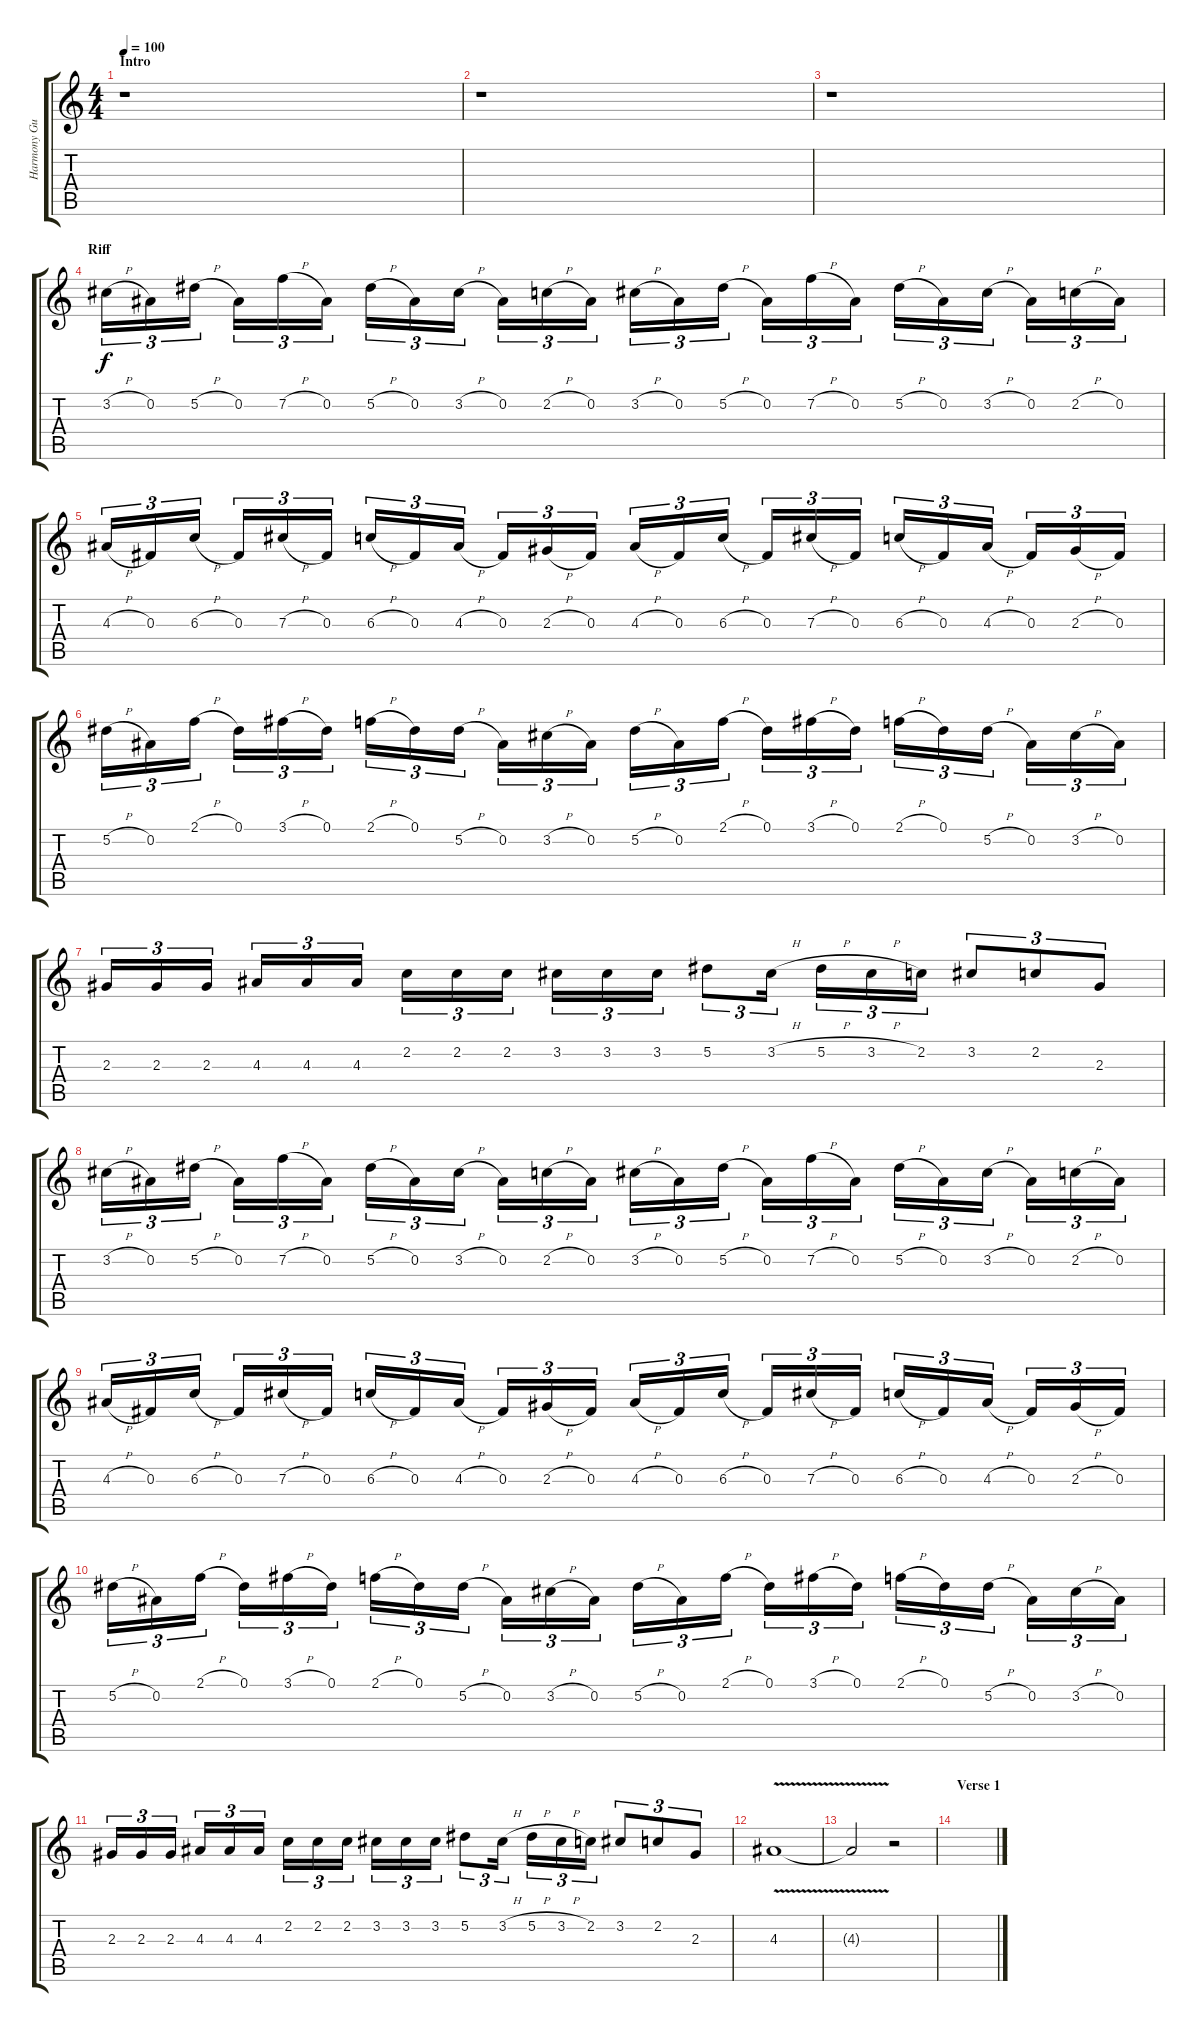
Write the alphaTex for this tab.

\track ("Harmony Guitar" "Harmony Gu") {instrument distortionguitar}
\staff {score tabs}
\tuning (Eb4 Bb3 Gb3 Db3 Ab2 Eb2) {hide}
\ts (4 4)
\section ("" "Intro")
\tempo 100
\clef g2
\ks c
r.1{dy f instrument distortionguitar} |
r.1 |
r.1 |
\section ("" "Riff")
3.2{h}.16{tu (3 2)} 0.2.16{tu (3 2)} 5.2{h}.16{tu (3 2)} 0.2.16{tu (3 2)} 7.2{h}.16{tu (3 2)} 0.2.16{tu (3 2)} 5.2{h}.16{tu (3 2)} 0.2.16{tu (3 2)} 3.2{h}.16{tu (3 2)} 0.2.16{tu (3 2)} 2.2{h}.16{tu (3 2)} 0.2.16{tu (3 2)} 3.2{h}.16{tu (3 2)} 0.2.16{tu (3 2)} 5.2{h}.16{tu (3 2)} 0.2.16{tu (3 2)} 7.2{h}.16{tu (3 2)} 0.2.16{tu (3 2)} 5.2{h}.16{tu (3 2)} 0.2.16{tu (3 2)} 3.2{h}.16{tu (3 2)} 0.2.16{tu (3 2)} 2.2{h}.16{tu (3 2)} 0.2.16{tu (3 2)} |
4.3{h}.16{tu (3 2)} 0.3.16{tu (3 2)} 6.3{h}.16{tu (3 2)} 0.3.16{tu (3 2)} 7.3{h}.16{tu (3 2)} 0.3.16{tu (3 2)} 6.3{h}.16{tu (3 2)} 0.3.16{tu (3 2)} 4.3{h}.16{tu (3 2)} 0.3.16{tu (3 2)} 2.3{h}.16{tu (3 2)} 0.3.16{tu (3 2)} 4.3{h}.16{tu (3 2)} 0.3.16{tu (3 2)} 6.3{h}.16{tu (3 2)} 0.3.16{tu (3 2)} 7.3{h}.16{tu (3 2)} 0.3.16{tu (3 2)} 6.3{h}.16{tu (3 2)} 0.3.16{tu (3 2)} 4.3{h}.16{tu (3 2)} 0.3.16{tu (3 2)} 2.3{h}.16{tu (3 2)} 0.3.16{tu (3 2)} |
5.2{h}.16{tu (3 2)} 0.2.16{tu (3 2)} 2.1{h}.16{tu (3 2)} 0.1.16{tu (3 2)} 3.1{h}.16{tu (3 2)} 0.1.16{tu (3 2)} 2.1{h}.16{tu (3 2)} 0.1.16{tu (3 2)} 5.2{h}.16{tu (3 2)} 0.2.16{tu (3 2)} 3.2{h}.16{tu (3 2)} 0.2.16{tu (3 2)} 5.2{h}.16{tu (3 2)} 0.2.16{tu (3 2)} 2.1{h}.16{tu (3 2)} 0.1.16{tu (3 2)} 3.1{h}.16{tu (3 2)} 0.1.16{tu (3 2)} 2.1{h}.16{tu (3 2)} 0.1.16{tu (3 2)} 5.2{h}.16{tu (3 2)} 0.2.16{tu (3 2)} 3.2{h}.16{tu (3 2)} 0.2.16{tu (3 2)} |
2.3.16{tu (3 2)} 2.3.16{tu (3 2)} 2.3.16{tu (3 2)} 4.3.16{tu (3 2)} 4.3.16{tu (3 2)} 4.3.16{tu (3 2)} 2.2.16{tu (3 2)} 2.2.16{tu (3 2)} 2.2.16{tu (3 2)} 3.2.16{tu (3 2)} 3.2.16{tu (3 2)} 3.2.16{tu (3 2)} 5.2.8{tu (3 2)} 3.2{h}.16{tu (3 2)} 5.2{h}.16{tu (3 2)} 3.2{h}.16{tu (3 2)} 2.2.16{tu (3 2)} 3.2.8{tu (3 2)} 2.2.8{tu (3 2)} 2.3.8{tu (3 2)} |
3.2{h}.16{tu (3 2)} 0.2.16{tu (3 2)} 5.2{h}.16{tu (3 2)} 0.2.16{tu (3 2)} 7.2{h}.16{tu (3 2)} 0.2.16{tu (3 2)} 5.2{h}.16{tu (3 2)} 0.2.16{tu (3 2)} 3.2{h}.16{tu (3 2)} 0.2.16{tu (3 2)} 2.2{h}.16{tu (3 2)} 0.2.16{tu (3 2)} 3.2{h}.16{tu (3 2)} 0.2.16{tu (3 2)} 5.2{h}.16{tu (3 2)} 0.2.16{tu (3 2)} 7.2{h}.16{tu (3 2)} 0.2.16{tu (3 2)} 5.2{h}.16{tu (3 2)} 0.2.16{tu (3 2)} 3.2{h}.16{tu (3 2)} 0.2.16{tu (3 2)} 2.2{h}.16{tu (3 2)} 0.2.16{tu (3 2)} |
4.3{h}.16{tu (3 2)} 0.3.16{tu (3 2)} 6.3{h}.16{tu (3 2)} 0.3.16{tu (3 2)} 7.3{h}.16{tu (3 2)} 0.3.16{tu (3 2)} 6.3{h}.16{tu (3 2)} 0.3.16{tu (3 2)} 4.3{h}.16{tu (3 2)} 0.3.16{tu (3 2)} 2.3{h}.16{tu (3 2)} 0.3.16{tu (3 2)} 4.3{h}.16{tu (3 2)} 0.3.16{tu (3 2)} 6.3{h}.16{tu (3 2)} 0.3.16{tu (3 2)} 7.3{h}.16{tu (3 2)} 0.3.16{tu (3 2)} 6.3{h}.16{tu (3 2)} 0.3.16{tu (3 2)} 4.3{h}.16{tu (3 2)} 0.3.16{tu (3 2)} 2.3{h}.16{tu (3 2)} 0.3.16{tu (3 2)} |
5.2{h}.16{tu (3 2)} 0.2.16{tu (3 2)} 2.1{h}.16{tu (3 2)} 0.1.16{tu (3 2)} 3.1{h}.16{tu (3 2)} 0.1.16{tu (3 2)} 2.1{h}.16{tu (3 2)} 0.1.16{tu (3 2)} 5.2{h}.16{tu (3 2)} 0.2.16{tu (3 2)} 3.2{h}.16{tu (3 2)} 0.2.16{tu (3 2)} 5.2{h}.16{tu (3 2)} 0.2.16{tu (3 2)} 2.1{h}.16{tu (3 2)} 0.1.16{tu (3 2)} 3.1{h}.16{tu (3 2)} 0.1.16{tu (3 2)} 2.1{h}.16{tu (3 2)} 0.1.16{tu (3 2)} 5.2{h}.16{tu (3 2)} 0.2.16{tu (3 2)} 3.2{h}.16{tu (3 2)} 0.2.16{tu (3 2)} |
2.3.16{tu (3 2)} 2.3.16{tu (3 2)} 2.3.16{tu (3 2)} 4.3.16{tu (3 2)} 4.3.16{tu (3 2)} 4.3.16{tu (3 2)} 2.2.16{tu (3 2)} 2.2.16{tu (3 2)} 2.2.16{tu (3 2)} 3.2.16{tu (3 2)} 3.2.16{tu (3 2)} 3.2.16{tu (3 2)} 5.2.8{tu (3 2)} 3.2{h}.16{tu (3 2)} 5.2{h}.16{tu (3 2)} 3.2{h}.16{tu (3 2)} 2.2.16{tu (3 2)} 3.2.8{tu (3 2)} 2.2.8{tu (3 2)} 2.3.8{tu (3 2)} |
4.3{v}.1 |
4.3{t}.2 r.2 |
\section ("" "Verse 1")
